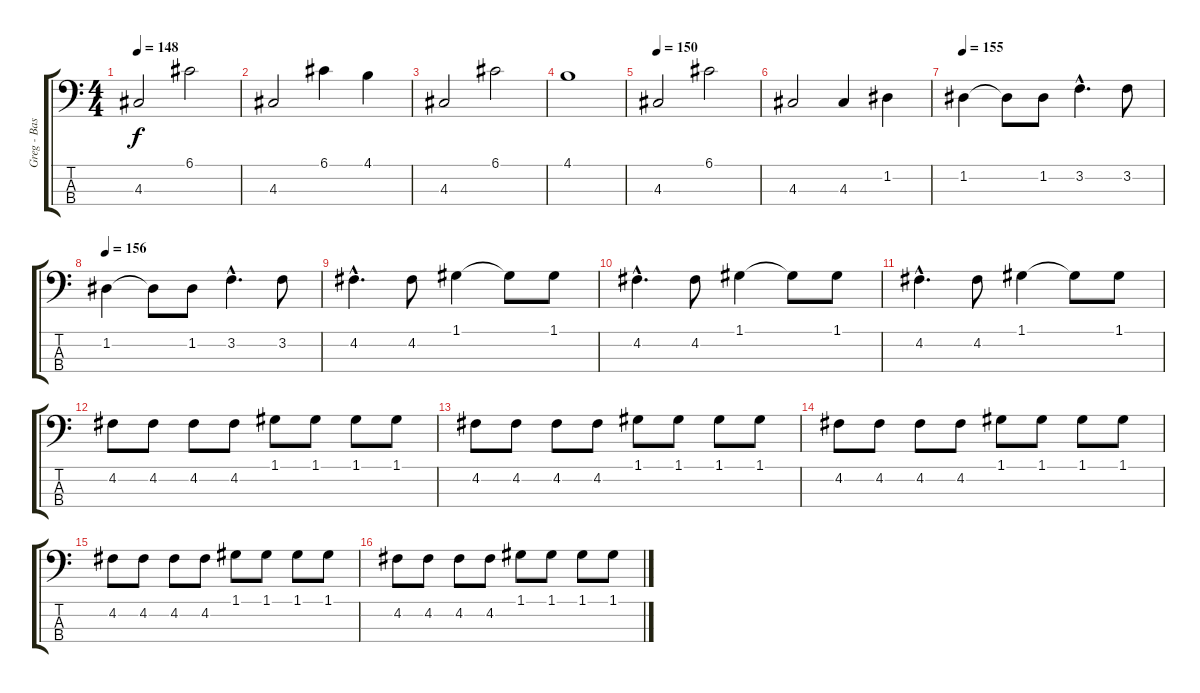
\track ("Greg - Bass" "Greg - Bas") {instrument electricbasspick}
\staff {score tabs}
\tuning (G2 D2 A1 E1) {hide}
\ts (4 4)
\tempo 148
\clef f4
\ks c
4.3.2{dy f} 6.1.2 |
4.3.2 6.1.4 4.1.4 |
4.3.2 6.1.2 |
4.1.1 |
\tempo 150
4.3.2 6.1.2 |
4.3.2 4.3.4 1.2.4 |
\tempo 153
\tempo 155
1.2.4 1.2{t}.8 1.2.8 3.2{hac}.4{d} 3.2.8 |
\tempo 156
1.2.4 1.2{t}.8 1.2.8 3.2{hac}.4{d} 3.2.8 |
4.2{hac}.4{d} 4.2.8 1.1.4 1.1{t}.8 1.1.8 |
4.2{hac}.4{d} 4.2.8 1.1.4 1.1{t}.8 1.1.8 |
4.2{hac}.4{d} 4.2.8 1.1.4 1.1{t}.8 1.1.8 |
4.2.8 4.2.8 4.2.8 4.2.8 1.1.8 1.1.8 1.1.8 1.1.8 |
4.2.8 4.2.8 4.2.8 4.2.8 1.1.8 1.1.8 1.1.8 1.1.8 |
4.2.8 4.2.8 4.2.8 4.2.8 1.1.8 1.1.8 1.1.8 1.1.8 |
4.2.8 4.2.8 4.2.8 4.2.8 1.1.8 1.1.8 1.1.8 1.1.8 |
4.2.8 4.2.8 4.2.8 4.2.8 1.1.8 1.1.8 1.1.8 1.1.8
